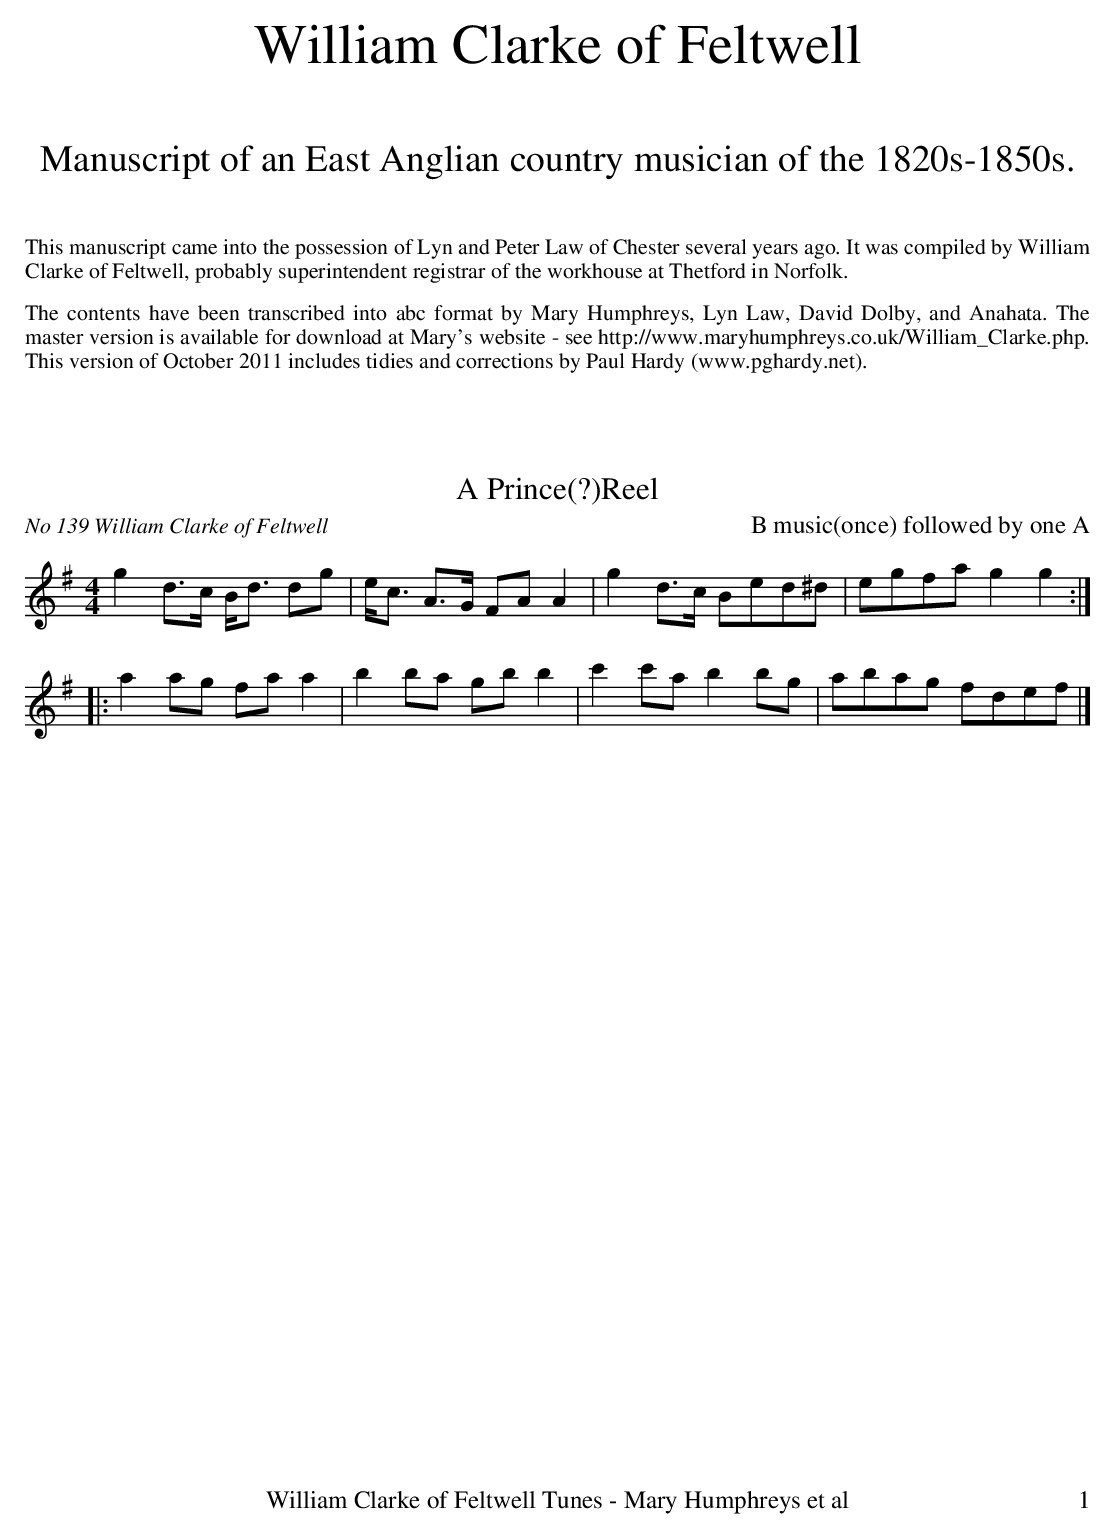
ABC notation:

X:1
T:A Prince(?)Reel
O:No 139 William Clarke of Feltwell
M:4/4
L:1/8
K:G
g2d>c B<d dg|e<c A>G FA A2|g2d>c Bed^d|egfag2g2:|
|:a2ag faa2|b2ba gbb2|c'2c'ab2bg|abag fdef|]
